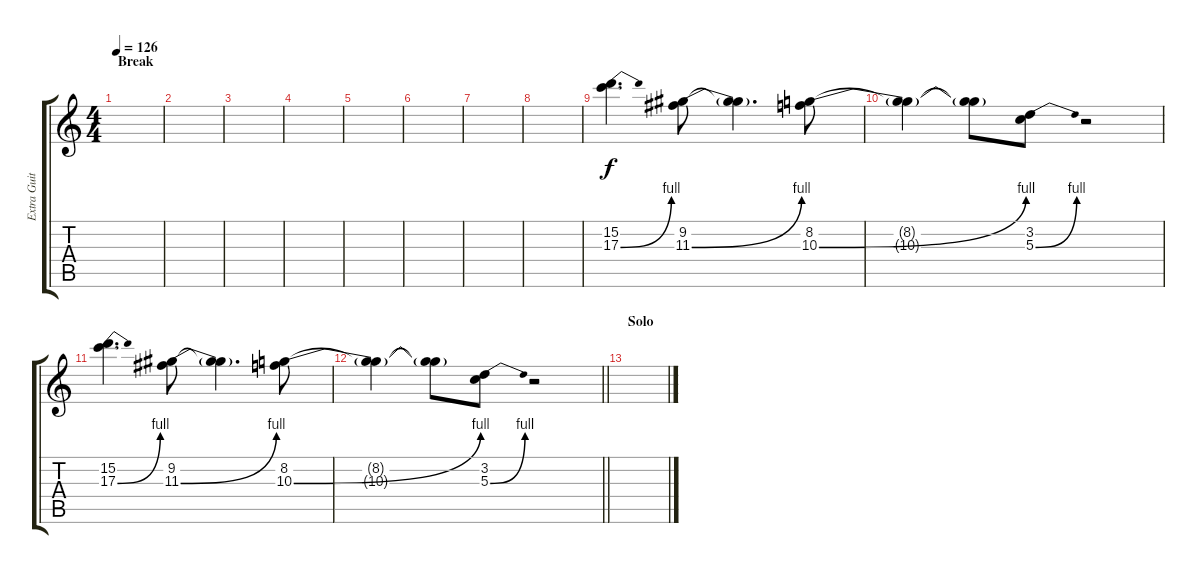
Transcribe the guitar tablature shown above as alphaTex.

\track ("Extra Guitar" "Extra Guit") {instrument distortionguitar}
\staff {score tabs}
\tuning (E4 B3 G3 D3 A2 D2) {hide}
\ts (4 4)
\section ("" "Break")
\tempo 126
\clef g2
\ks c
|
|
|
|
|
|
|
|
(15.2 17.3{be (bend 0 0 60 4)}).4{d volume 12 balance 5} (9.2 11.3{be (bend 0 0 60 4)}).8 (9.2{t} 11.3{t}).4{d} (8.2 10.3{be (bend 0 0 60 4)}).8 |
(8.2{t} 10.3{t}).4 (8.2{t} 10.3{t}).8 (3.2 5.3{be (bend 0 0 60 4)}).8 r.2 |
(15.2 17.3{be (bend 0 0 60 4)}).4{d} (9.2 11.3{be (bend 0 0 60 4)}).8 (9.2{t} 11.3{t}).4{d} (8.2 10.3{be (bend 0 0 60 4)}).8 |
\barLineRight lightlight
(8.2{t} 10.3{t}).4 (8.2{t} 10.3{t}).8 (3.2 5.3{be (bend 0 0 60 4)}).8 r.2 |
\section ("" "Solo")
